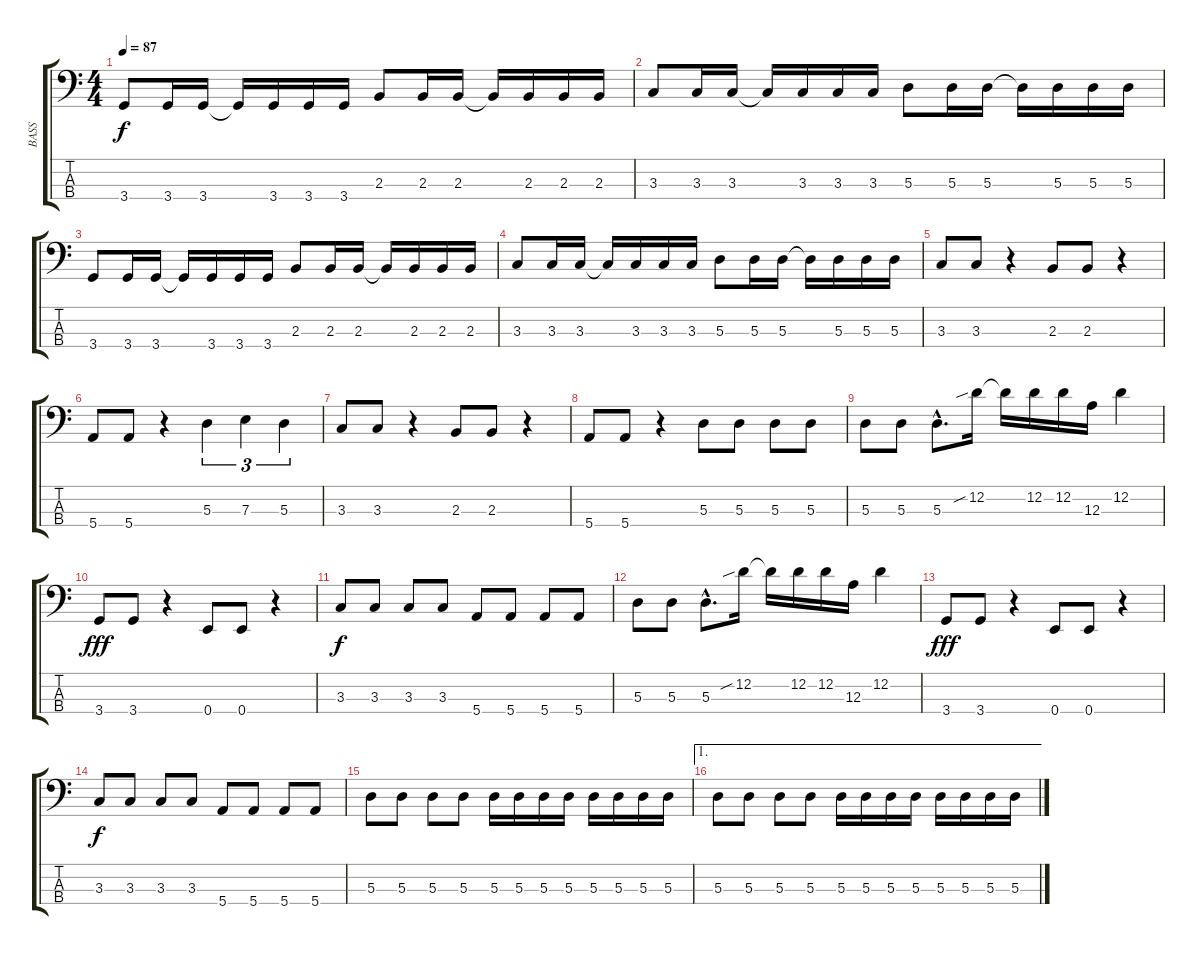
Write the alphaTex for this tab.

\track ("BASS" "BASS") {instrument electricbassfinger}
\staff {score tabs}
\tuning (G2 D2 A1 E1) {hide}
\ts (4 4)
\tempo 87
\clef f4
\ks c
3.4.8{dy f} 3.4.16 3.4.16 3.4{t}.16 3.4.16 3.4.16 3.4.16 2.3.8 2.3.16 2.3.16 2.3{t}.16 2.3.16 2.3.16 2.3.16 |
3.3.8 3.3.16 3.3.16 3.3{t}.16 3.3.16 3.3.16 3.3.16 5.3.8 5.3.16 5.3.16 5.3{t}.16 5.3.16 5.3.16 5.3.16 |
3.4.8 3.4.16 3.4.16 3.4{t}.16 3.4.16 3.4.16 3.4.16 2.3.8 2.3.16 2.3.16 2.3{t}.16 2.3.16 2.3.16 2.3.16 |
3.3.8 3.3.16 3.3.16 3.3{t}.16 3.3.16 3.3.16 3.3.16 5.3.8 5.3.16 5.3.16 5.3{t}.16 5.3.16 5.3.16 5.3.16 |
3.3.8 3.3.8 r.4 2.3.8 2.3.8 r.4 |
5.4.8 5.4.8 r.4 5.3.4{tu (3 2)} 7.3.4{tu (3 2)} 5.3.4{tu (3 2)} |
3.3.8 3.3.8 r.4 2.3.8 2.3.8 r.4 |
5.4.8 5.4.8 r.4 5.3.8 5.3.8 5.3.8 5.3.8 |
5.3.8 5.3.8 5.3{hac}.8{d} 12.2{sib}.16 12.2{t}.16 12.2.16 12.2.16 12.3.16 12.2.4 |
3.4.8{dy fff} 3.4.8 r.4 0.4.8 0.4.8 r.4 |
3.3.8{dy f} 3.3.8 3.3.8 3.3.8 5.4.8 5.4.8 5.4.8 5.4.8 |
5.3.8 5.3.8 5.3{hac}.8{d} 12.2{sib}.16 12.2{t}.16 12.2.16 12.2.16 12.3.16 12.2.4 |
3.4.8{dy fff} 3.4.8 r.4 0.4.8 0.4.8 r.4 |
3.3.8{dy f} 3.3.8 3.3.8 3.3.8 5.4.8 5.4.8 5.4.8 5.4.8 |
5.3.8 5.3.8 5.3.8 5.3.8 5.3.16 5.3.16 5.3.16 5.3.16 5.3.16 5.3.16 5.3.16 5.3.16 |
\ae 1
5.3.8 5.3.8 5.3.8 5.3.8 5.3.16 5.3.16 5.3.16 5.3.16 5.3.16 5.3.16 5.3.16 5.3.16
